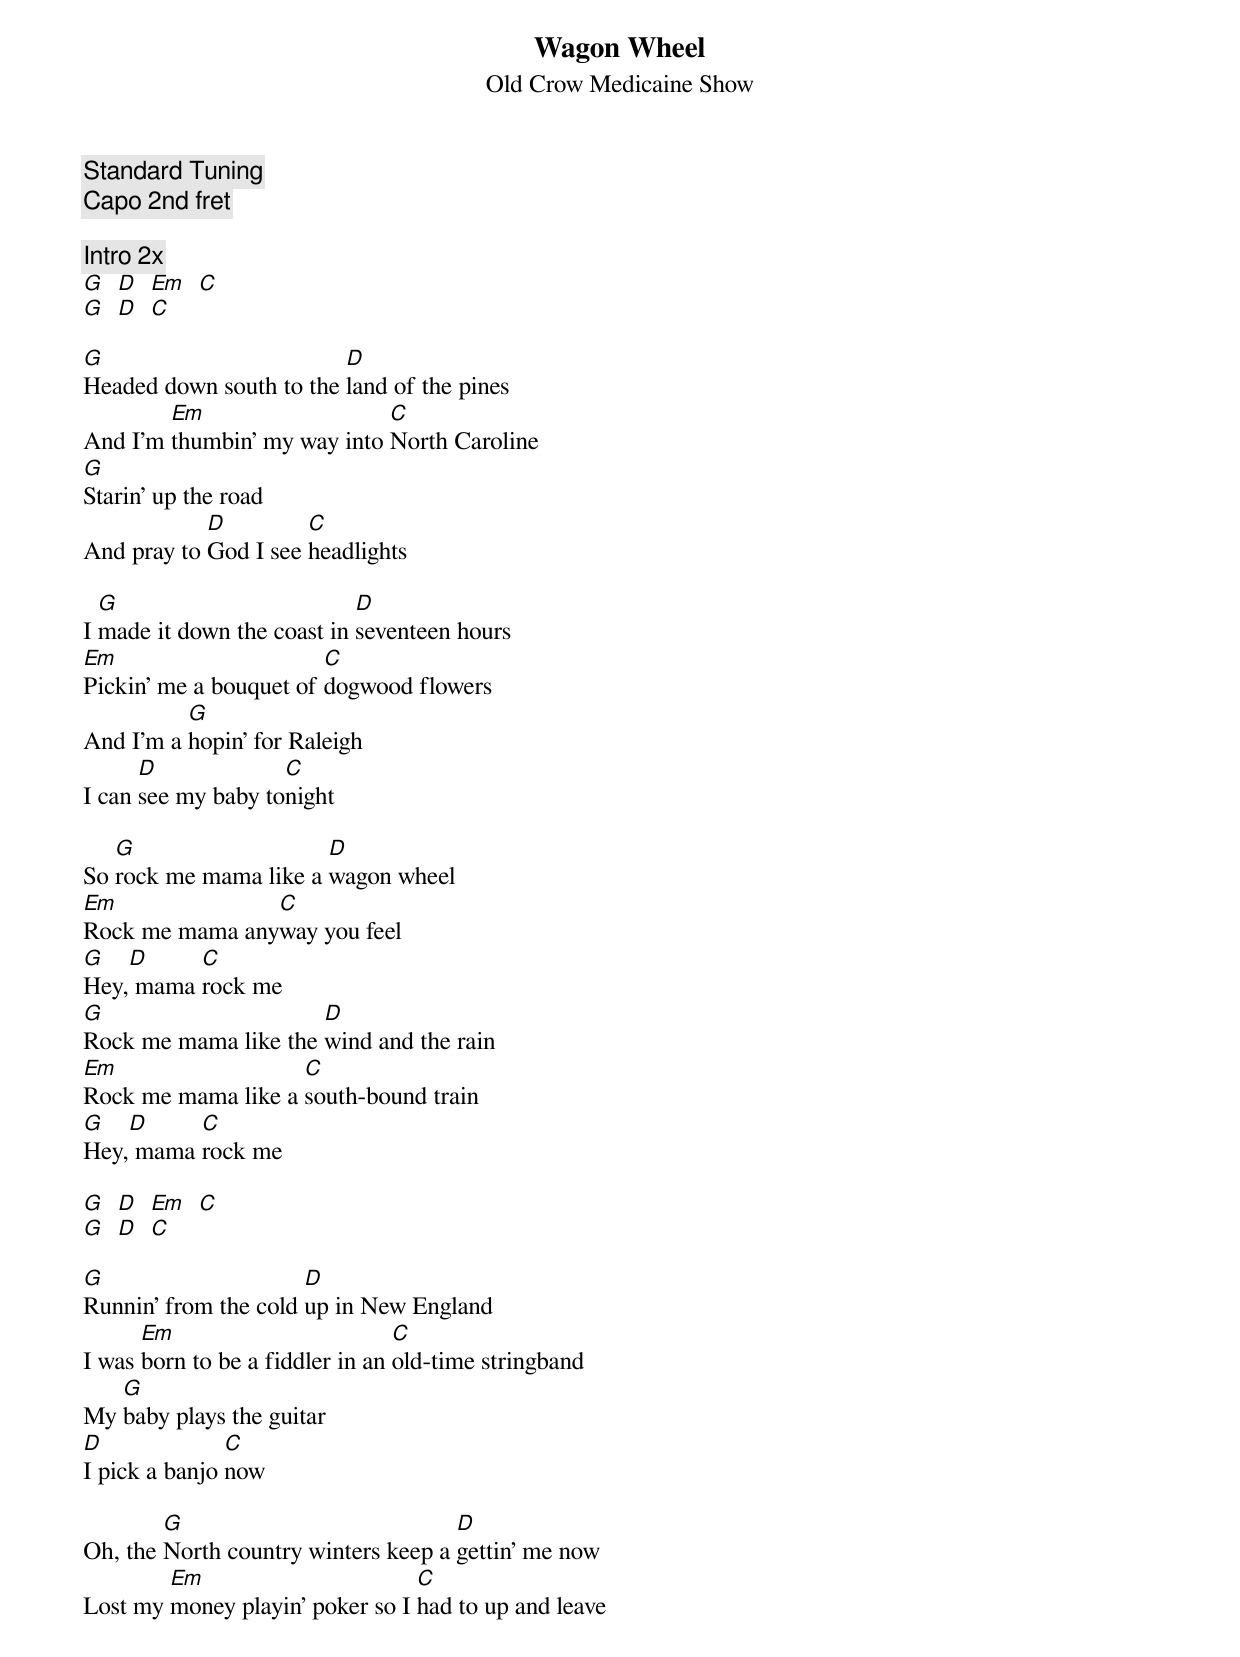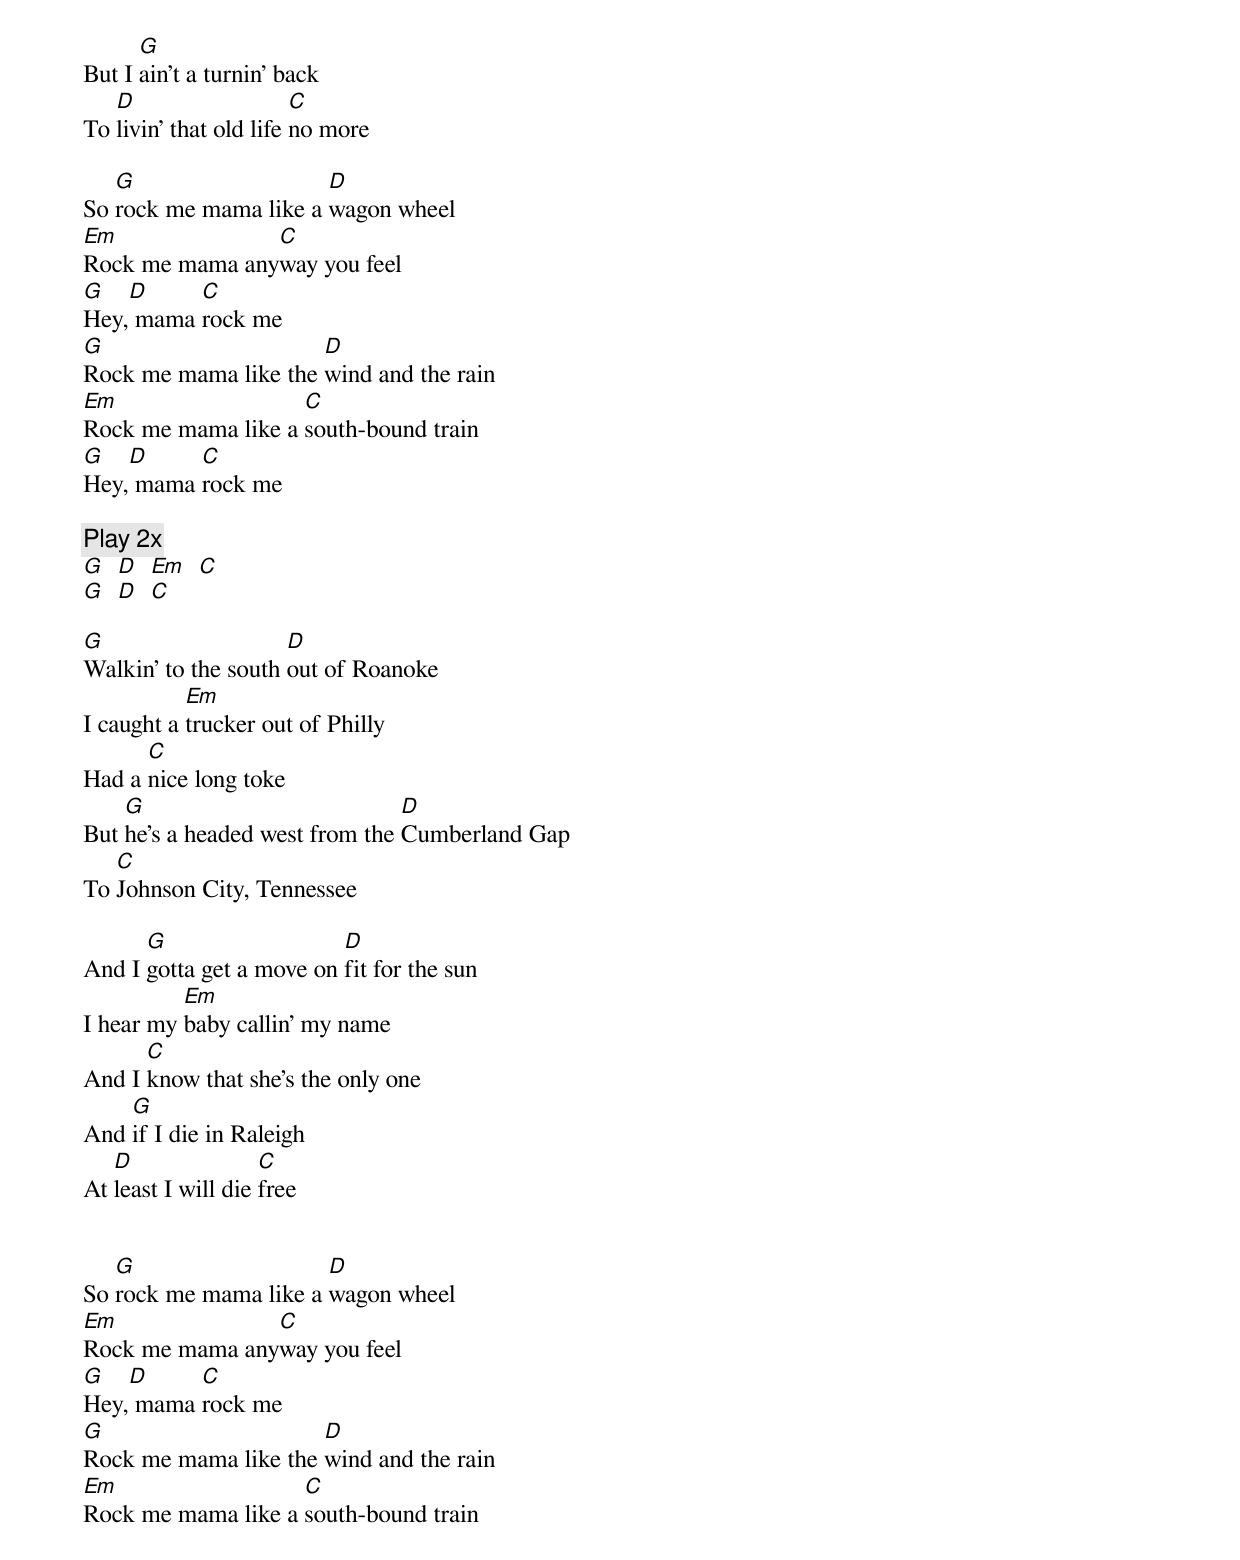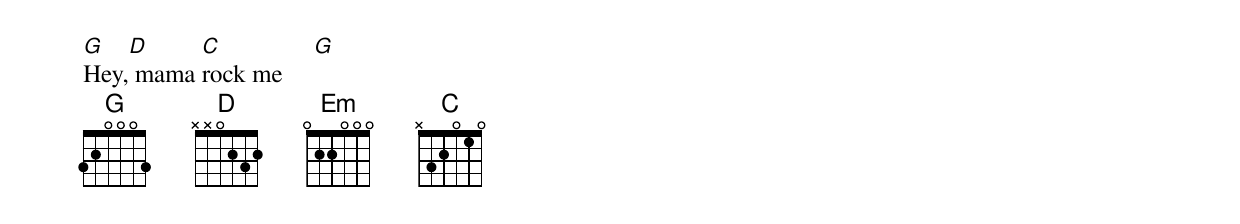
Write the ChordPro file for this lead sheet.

{title: Wagon Wheel}
{subtitle: Old Crow Medicaine Show}
{c:Standard Tuning}
{c:Capo 2nd fret}

{c:Intro 2x}
[G]  [D]  [Em]  [C]
[G]  [D]  [C]

[G]Headed down south to the [D]land of the pines
And I'm [Em]thumbin' my way into [C]North Caroline
[G]Starin' up the road
And pray to [D]God I see [C]headlights

I [G]made it down the coast in [D]seventeen hours
[Em]Pickin' me a bouquet of [C]dogwood flowers
And I'm a [G]hopin' for Raleigh
I can [D]see my baby to[C]night

So [G]rock me mama like a [D]wagon wheel
[Em]Rock me mama any[C]way you feel
[G]Hey,[D] mama [C]rock me
[G]Rock me mama like the [D]wind and the rain
[Em]Rock me mama like a [C]south-bound train
[G]Hey,[D] mama [C]rock me

[G]  [D]  [Em]  [C]
[G]  [D]  [C]

[G]Runnin' from the cold [D]up in New England
I was [Em]born to be a fiddler in an [C]old-time stringband
My [G]baby plays the guitar
[D]I pick a banjo [C]now

Oh, the [G]North country winters keep a [D]gettin' me now
Lost my [Em]money playin' poker so I [C]had to up and leave
But I [G]ain't a turnin' back
To [D]livin' that old life [C]no more

So [G]rock me mama like a [D]wagon wheel
[Em]Rock me mama any[C]way you feel
[G]Hey,[D] mama [C]rock me
[G]Rock me mama like the [D]wind and the rain
[Em]Rock me mama like a [C]south-bound train
[G]Hey,[D] mama [C]rock me

{c:Play 2x}
[G]  [D]  [Em]  [C]
[G]  [D]  [C]

[G]Walkin' to the south [D]out of Roanoke
I caught a [Em]trucker out of Philly
Had a [C]nice long toke
But [G]he's a headed west from the [D]Cumberland Gap
To [C]Johnson City, Tennessee

And I [G]gotta get a move on [D]fit for the sun
I hear my [Em]baby callin' my name
And I [C]know that she's the only one
And [G]if I die in Raleigh
At [D]least I will die [C]free


So [G]rock me mama like a [D]wagon wheel
[Em]Rock me mama any[C]way you feel
[G]Hey,[D] mama [C]rock me
[G]Rock me mama like the [D]wind and the rain
[Em]Rock me mama like a [C]south-bound train
[G]Hey,[D] mama [C]rock me     [G]
